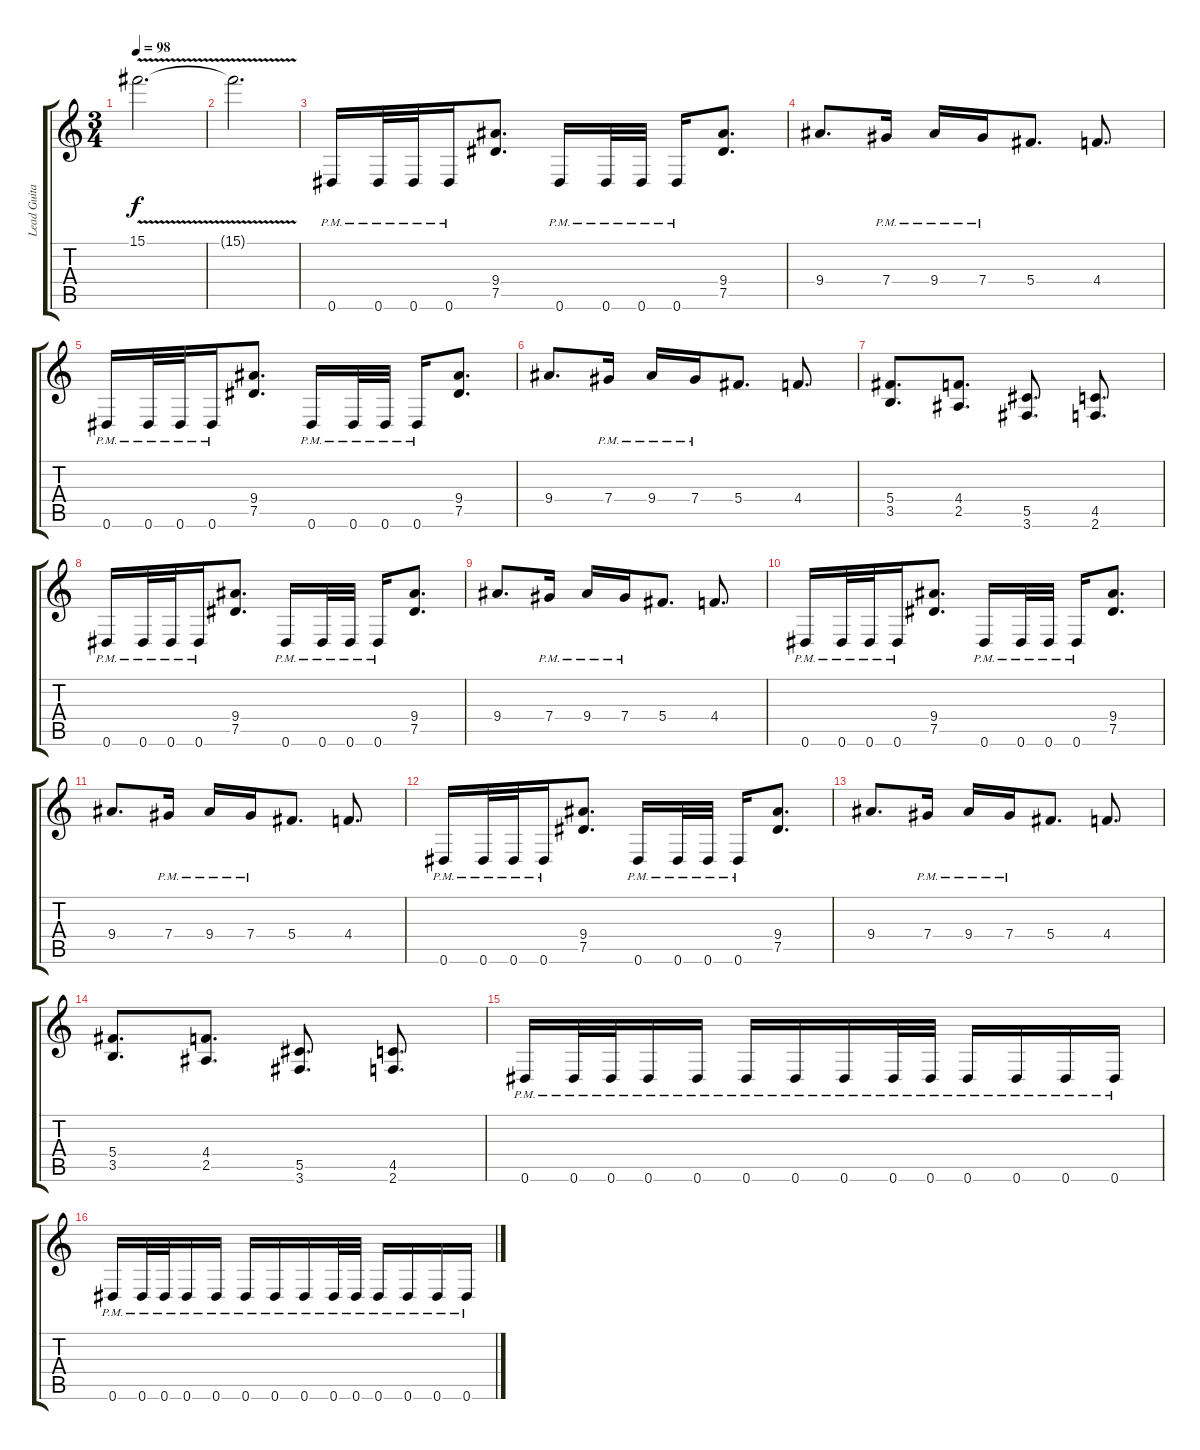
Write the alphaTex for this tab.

\track ("Lead Guitar" "Lead Guita") {instrument distortionguitar}
\staff {score tabs}
\tuning (Eb4 Bb3 Gb3 Db3 Ab2 Eb2) {hide}
\ts (3 4)
\tempo 98
\clef g2
\ks c
15.1{v}.2{d dy f volume 8} |
15.1{t}.2{d} |
0.6{pm}.16{volume 16 instrument distortionguitar} 0.6{pm}.32 0.6{pm}.32 0.6{pm}.16 (9.4 7.5).8{d} 0.6{pm}.16 0.6{pm}.32 0.6{pm}.32 0.6{pm}.16 (9.4 7.5).8{d} |
9.4.8{d} 7.4{pm}.16 9.4{pm}.16 7.4{pm}.16 5.4.8{d} 4.4.8{d} |
0.6{pm}.16 0.6{pm}.32 0.6{pm}.32 0.6{pm}.16 (9.4 7.5).8{d} 0.6{pm}.16 0.6{pm}.32 0.6{pm}.32 0.6{pm}.16 (9.4 7.5).8{d} |
9.4.8{d} 7.4{pm}.16 9.4{pm}.16 7.4{pm}.16 5.4.8{d} 4.4.8{d} |
(5.4 3.5).8{d} (4.4 2.5).8{d} (5.5 3.6).8{d} (4.5 2.6).8{d} |
0.6{pm}.16 0.6{pm}.32 0.6{pm}.32 0.6{pm}.16 (9.4 7.5).8{d} 0.6{pm}.16 0.6{pm}.32 0.6{pm}.32 0.6{pm}.16 (9.4 7.5).8{d} |
9.4.8{d} 7.4{pm}.16 9.4{pm}.16 7.4{pm}.16 5.4.8{d} 4.4.8{d} |
0.6{pm}.16 0.6{pm}.32 0.6{pm}.32 0.6{pm}.16 (9.4 7.5).8{d} 0.6{pm}.16 0.6{pm}.32 0.6{pm}.32 0.6{pm}.16 (9.4 7.5).8{d} |
9.4.8{d} 7.4{pm}.16 9.4{pm}.16 7.4{pm}.16 5.4.8{d} 4.4.8{d} |
0.6{pm}.16 0.6{pm}.32 0.6{pm}.32 0.6{pm}.16 (9.4 7.5).8{d} 0.6{pm}.16 0.6{pm}.32 0.6{pm}.32 0.6{pm}.16 (9.4 7.5).8{d} |
9.4.8{d} 7.4{pm}.16 9.4{pm}.16 7.4{pm}.16 5.4.8{d} 4.4.8{d} |
(5.4 3.5).8{d} (4.4 2.5).8{d} (5.5 3.6).8{d} (4.5 2.6).8{d} |
0.6{pm}.16 0.6{pm}.32 0.6{pm}.32 0.6{pm}.16 0.6{pm}.16 0.6{pm}.16 0.6{pm}.16 0.6{pm}.16 0.6{pm}.32 0.6{pm}.32 0.6{pm}.16 0.6{pm}.16 0.6{pm}.16 0.6{pm}.16 |
0.6{pm}.16 0.6{pm}.32 0.6{pm}.32 0.6{pm}.16 0.6{pm}.16 0.6{pm}.16 0.6{pm}.16 0.6{pm}.16 0.6{pm}.32 0.6{pm}.32 0.6{pm}.16 0.6{pm}.16 0.6{pm}.16 0.6{pm}.16
